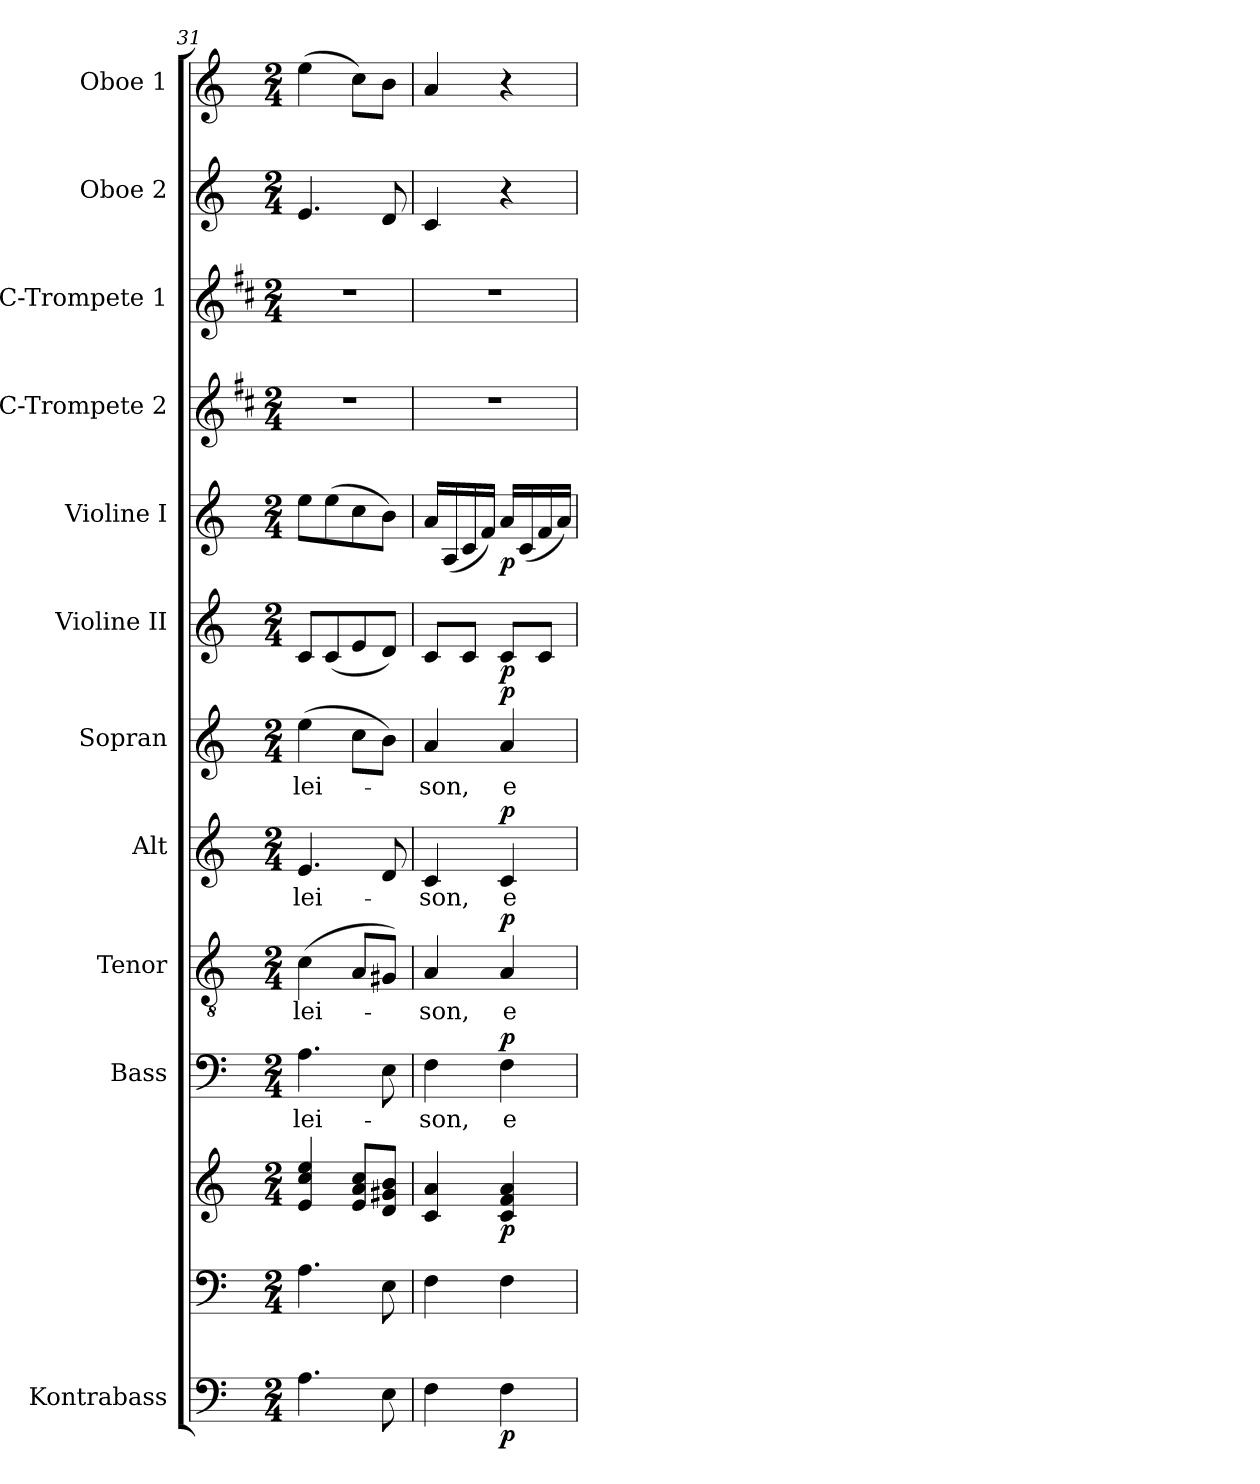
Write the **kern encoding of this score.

**kern	**dynam	**kern	**kern	**dynam	**kern	**text	**dynam	**kern	**text	**dynam	**kern	**text	**dynam	**kern	**text	**dynam	**kern	**dynam	**kern	**dynam	**kern	**kern	**kern	**kern
*part12	*part12	*part11	*part11	*part11	*part10	*part10	*part10	*part9	*part9	*part9	*part8	*part8	*part8	*part7	*part7	*part7	*part6	*part6	*part5	*part5	*part4	*part3	*part2	*part1
*staff13	*staff13	*staff12	*staff11	*staff11/12	*staff10	*staff10	*staff10	*staff9	*staff9	*staff9	*staff8	*staff8	*staff8	*staff7	*staff7	*staff7	*staff6	*staff6	*staff5	*staff5	*staff4	*staff3	*staff2	*staff1
*I"Kontrabass	*	*	*	*	*I"Bass	*	*	*I"Tenor	*	*	*I"Alt	*	*	*I"Sopran	*	*	*I"Violine II	*	*I"Violine I	*	*I"C-Trompete 2	*I"C-Trompete 1	*I"Oboe 2	*I"Oboe 1
*I'Kb.	*	*	*	*	*I'B.	*	*	*I'T.	*	*	*I'A.	*	*	*I'S.	*	*	*I'Vl. II	*	*I'Vl. I	*	*I'C Trp. 2	*I'C Trp. 1	*I'Ob. 2	*I'Ob. 1
*clefF4	*	*clefF4	*clefG2	*	*clefF4	*	*	*clefGv2	*	*	*clefG2	*	*	*clefG2	*	*	*clefG2	*	*clefG2	*	*clefG2	*clefG2	*clefG2	*clefG2
*ITrd7c12	*	*	*	*	*	*	*	*	*	*	*	*	*	*	*	*	*	*	*	*	*ITrd1c2	*ITrd1c2	*	*
*k[]	*	*k[]	*k[]	*	*k[]	*	*	*k[]	*	*	*k[]	*	*	*k[]	*	*	*k[]	*	*k[]	*	*k[]	*k[]	*k[]	*k[]
*C:	*	*C:	*C:	*	*C:	*	*	*C:	*	*	*C:	*	*	*C:	*	*	*C:	*	*C:	*	*C:	*C:	*C:	*C:
*M2/4	*	*M2/4	*M2/4	*	*M2/4	*	*	*M2/4	*	*	*M2/4	*	*	*M2/4	*	*	*M2/4	*	*M2/4	*	*M2/4	*M2/4	*M2/4	*M2/4
=31	=31	=31	=31	=31	=31	=31	=31	=31	=31	=31	=31	=31	=31	=31	=31	=31	=31	=31	=31	=31	=31	=31	=31	=31
!	!	!	!	!	!	!LO:LY:b	!	!	!LO:LY:b	!	!	!LO:LY:b	!	!	!LO:LY:b	!	!	!	!	!	!	!	!	!
4.AA\	.	4.A\	4e/ 4cc/ 4ee/	.	4.A\	-lei-	.	(>4c\	-lei-	.	4.e/	-lei-	.	(>4ee\	-lei-	.	8c/L	.	8ee\L	.	2r	2r	4.e/	(>4ee\
.	.	.	.	.	.	.	.	.	.	.	.	.	.	.	.	.	(<8c/	.	(>8ee\	.	.	.	.	.
.	.	.	8e/ 8a/ 8cc/L	.	.	.	.	8A/L	.	.	.	.	.	8cc\L	.	.	8e/	.	8cc\	.	.	.	.	8cc\L)
8EE\	.	8E\	8d/ 8g#X/ 8b/J	.	8E\	.	.	8G#X/J)	.	.	8d/	.	.	8b\J)	.	.	8d/J)	.	8b\J)	.	.	.	8d/	8b\J
!!LO:PB:g=z
=32	=32	=32	=32	=32	=32	=32	=32	=32	=32	=32	=32	=32	=32	=32	=32	=32	=32	=32	=32	=32	=32	=32	=32	=32
!	!	!	!	!	!	!LO:LY:b	!	!	!LO:LY:b	!	!	!LO:LY:b	!	!	!LO:LY:b	!	!	!	!	!	!	!	!	!
4FF\	.	4F\	4c/ 4a/	.	4F\	-son,	.	4A/	-son,	.	4c/	-son,	.	4a/	-son,	.	8c/L	.	16a/LL	.	2r	2r	4c/	4a/
.	.	.	.	.	.	.	.	.	.	.	.	.	.	.	.	.	.	.	(<16A/	.	.	.	.	.
.	.	.	.	.	.	.	.	.	.	.	.	.	.	.	.	.	8c/J	.	16c/	.	.	.	.	.
.	.	.	.	.	.	.	.	.	.	.	.	.	.	.	.	.	.	.	16f/JJ)	.	.	.	.	.
!	!LO:DY:b	!	!	!LO:DY:b	!	!LO:LY:b	!LO:DY:a	!	!LO:LY:b	!LO:DY:a	!	!LO:LY:b	!LO:DY:a	!	!LO:LY:b	!LO:DY:a	!	!LO:DY:b	!	!LO:DY:b	!	!	!	!
4FF\	p	4F\	4c/ 4f/ 4a/	p	4F\	e-	p	4A/	e-	p	4c/	e-	p	4a/	e-	p	8c/L	p	16a/LL	p	.	.	4r	4r
.	.	.	.	.	.	.	.	.	.	.	.	.	.	.	.	.	.	.	(<16c/	.	.	.	.	.
.	.	.	.	.	.	.	.	.	.	.	.	.	.	.	.	.	8c/J	.	16f/	.	.	.	.	.
.	.	.	.	.	.	.	.	.	.	.	.	.	.	.	.	.	.	.	16a/JJ)	.	.	.	.	.
=	=	=	=	=	=	=	=	=	=	=	=	=	=	=	=	=	=	=	=	=	=	=	=	=
*-	*-	*-	*-	*-	*-	*-	*-	*-	*-	*-	*-	*-	*-	*-	*-	*-	*-	*-	*-	*-	*-	*-	*-	*-
